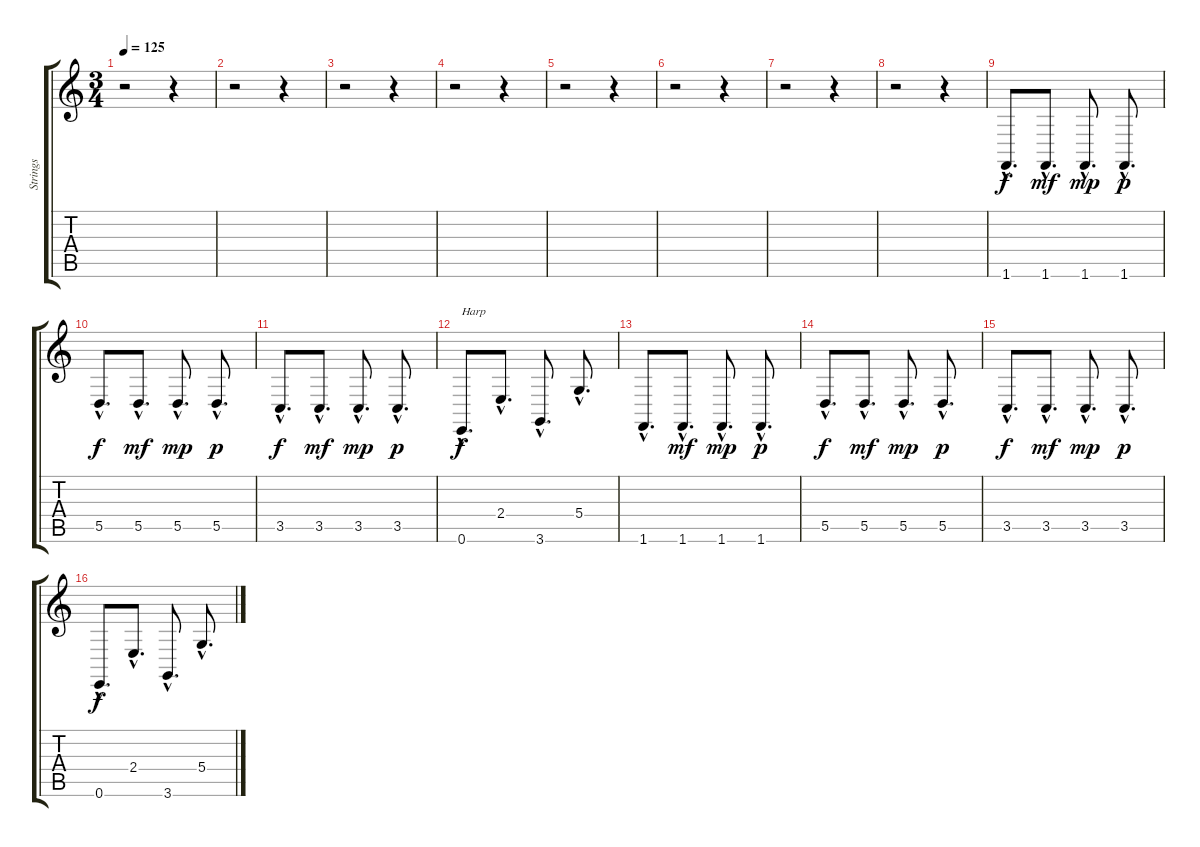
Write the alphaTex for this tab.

\track ("Strings" "Strings") {instrument pizzicatostrings}
\staff {score tabs}
\tuning (E4 B3 G3 D3 A2 E2) {hide}
\ts (3 4)
\tempo 125
\clef g2
\ks c
r.2{dy f} r.4 |
r.2 r.4 |
r.2 r.4 |
r.2 r.4 |
r.2 r.4 |
r.2 r.4 |
r.2 r.4 |
r.2 r.4 |
1.6{hac}.8{d instrument pizzicatostrings} 1.6{hac}.8{d dy mf} 1.6{hac}.8{d dy mp} 1.6{hac}.8{d dy p} |
5.5{hac}.8{d dy f} 5.5{hac}.8{d dy mf} 5.5{hac}.8{d dy mp} 5.5{hac}.8{d dy p} |
3.5{hac}.8{d dy f} 3.5{hac}.8{d dy mf} 3.5{hac}.8{d dy mp} 3.5{hac}.8{d dy p} |
0.6{hac}.8{d txt "Harp" dy f instrument orchestralharp} 2.4{hac}.8{d} 3.6{hac}.8{d} 5.4{hac}.8{d} |
1.6{hac}.8{d instrument pizzicatostrings} 1.6{hac}.8{d dy mf} 1.6{hac}.8{d dy mp} 1.6{hac}.8{d dy p} |
5.5{hac}.8{d dy f} 5.5{hac}.8{d dy mf} 5.5{hac}.8{d dy mp} 5.5{hac}.8{d dy p} |
3.5{hac}.8{d dy f} 3.5{hac}.8{d dy mf} 3.5{hac}.8{d dy mp} 3.5{hac}.8{d dy p} |
0.6{hac}.8{d dy f instrument orchestralharp} 2.4{hac}.8{d} 3.6{hac}.8{d} 5.4{hac}.8{d}
